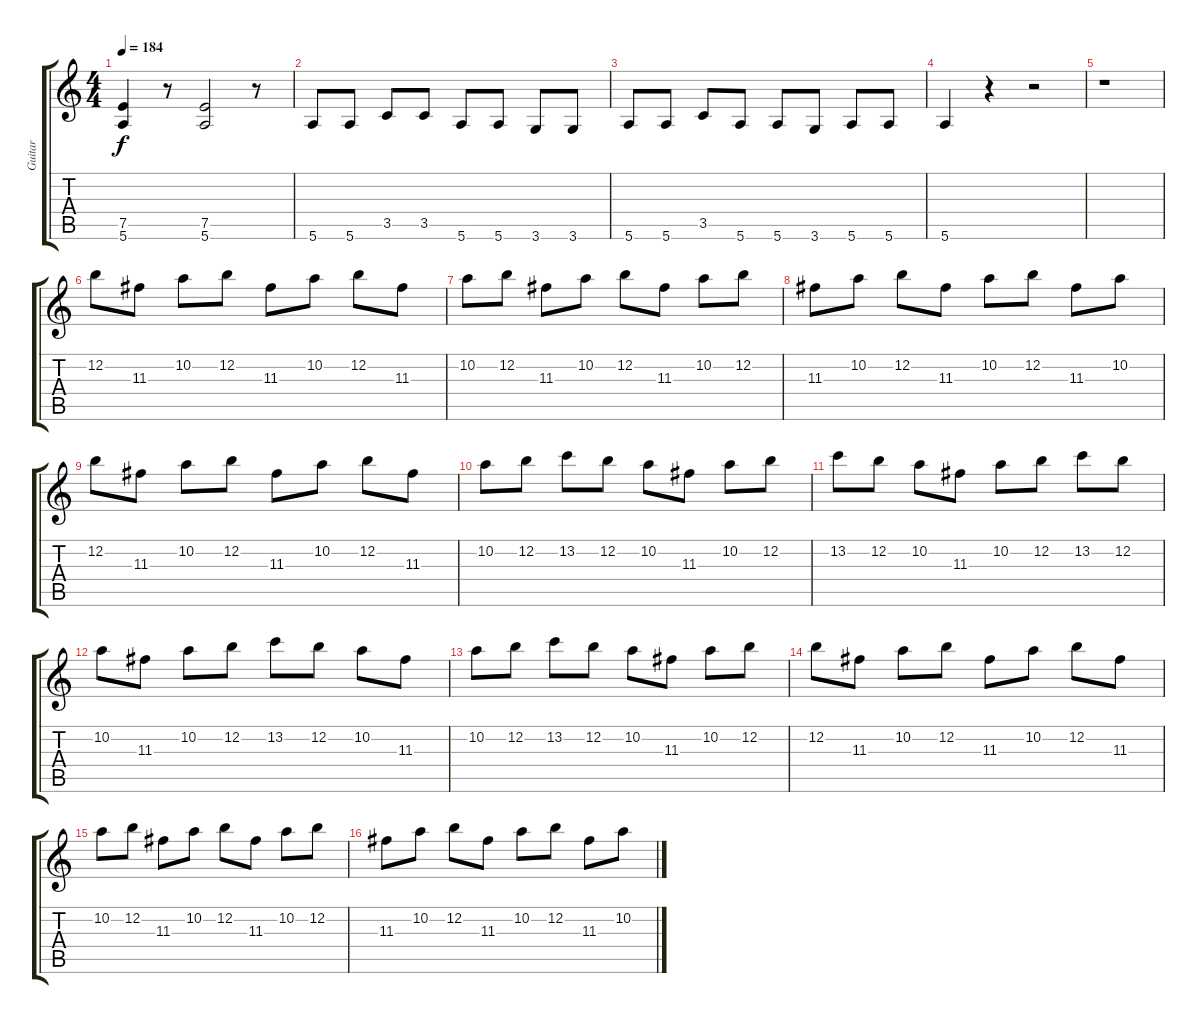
\track ("Guitar" "Guitar") {instrument distortionguitar}
\staff {score tabs}
\tuning (E4 B3 G3 D3 A2 E2) {hide}
\ts (4 4)
\tempo 184
\clef g2
\ks c
(7.5 5.6).4{dy f} r.8 (7.5 5.6).2 r.8 |
5.6.8 5.6.8 3.5.8 3.5.8 5.6.8 5.6.8 3.6.8 3.6.8 |
5.6.8 5.6.8 3.5.8 5.6.8 5.6.8 3.6.8 5.6.8 5.6.8 |
5.6.4 r.4 r.2 |
r.1 |
12.2.8 11.3.8 10.2.8 12.2.8 11.3.8 10.2.8 12.2.8 11.3.8 |
10.2.8 12.2.8 11.3.8 10.2.8 12.2.8 11.3.8 10.2.8 12.2.8 |
11.3.8 10.2.8 12.2.8 11.3.8 10.2.8 12.2.8 11.3.8 10.2.8 |
12.2.8 11.3.8 10.2.8 12.2.8 11.3.8 10.2.8 12.2.8 11.3.8 |
10.2.8 12.2.8 13.2.8 12.2.8 10.2.8 11.3.8 10.2.8 12.2.8 |
13.2.8 12.2.8 10.2.8 11.3.8 10.2.8 12.2.8 13.2.8 12.2.8 |
10.2.8 11.3.8 10.2.8 12.2.8 13.2.8 12.2.8 10.2.8 11.3.8 |
10.2.8 12.2.8 13.2.8 12.2.8 10.2.8 11.3.8 10.2.8 12.2.8 |
12.2.8 11.3.8 10.2.8 12.2.8 11.3.8 10.2.8 12.2.8 11.3.8 |
10.2.8 12.2.8 11.3.8 10.2.8 12.2.8 11.3.8 10.2.8 12.2.8 |
11.3.8 10.2.8 12.2.8 11.3.8 10.2.8 12.2.8 11.3.8 10.2.8
